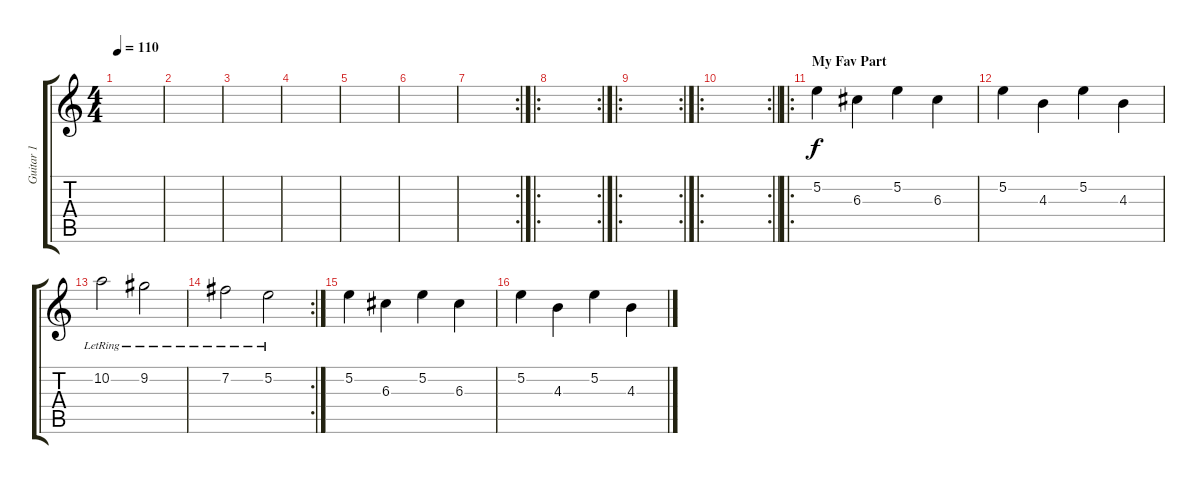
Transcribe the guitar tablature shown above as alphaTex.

\track ("Guitar 1" "Guitar 1") {instrument acousticguitarsteel}
\staff {score tabs}
\tuning (E4 B3 G3 D3 A2 E2) {hide}
\ts (4 4)
\tempo 110
\clef g2
\ks c
|
|
|
|
|
|
\rc 2
|
\ro
\rc 2
|
\ro
\rc 2
|
\ro
\rc 2
\barLineRight lightlight
|
\ro
\section ("" "My Fav Part")
5.2.4 6.3.4 5.2.4 6.3.4 |
5.2.4 4.3.4 5.2.4 4.3.4 |
10.2{lr}.2 9.2{lr}.2 |
\rc 2
7.2{lr}.2 5.2{lr}.2 |
5.2.4 6.3.4 5.2.4 6.3.4 |
5.2.4 4.3.4 5.2.4 4.3.4
